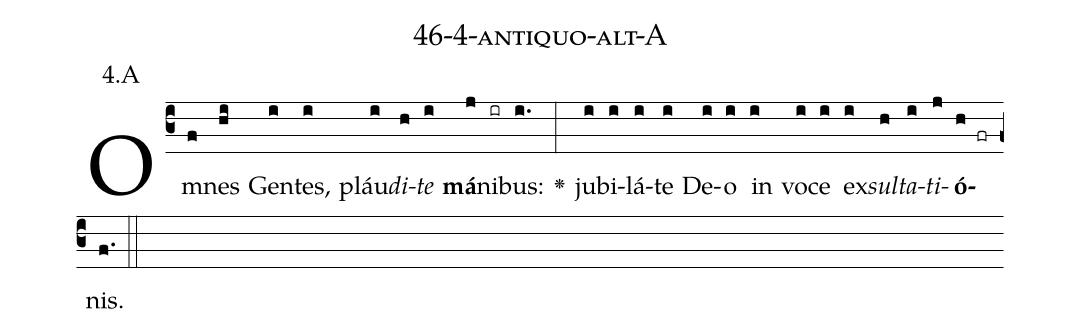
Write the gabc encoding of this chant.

name: 46-4-antiquo-alt-A;
annotation: 4.A;
%%
(c3)Om(f)nes(hi) Gen(i)tes,(i) pláu(i)<i>di</i>(h)<i>te</i>(i) <b>má</b>(j)ni(ir)bus:(i.) <v>\greheightstar</v>(:) ju(i)bi(i)lá(i)te(i) De(i)o(i) in(i) vo(i)ce(i) ex(i)<i>sul</i>(h)<i>ta</i>(i)<i>ti</i>(j)<b>ó</b>(h fr)nis.(f.) (::)


%E(i) u(h) o(i) u(j) a(h) e.(f.) (::)
